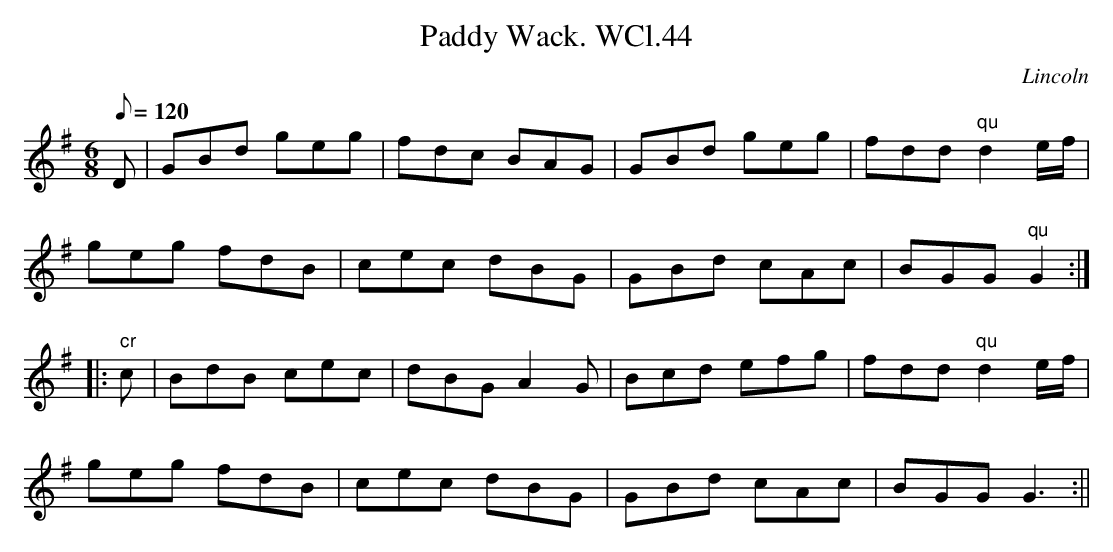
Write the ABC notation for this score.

X:1
T:Paddy Wack. WCl.44
M:6/8
L:1/8
Q:120
O:Lincoln
K:G
D|GBd geg|fdc BAG|GBd geg|fdd"qu"d2 e/f/|!
geg fdB|cec dBG|GBd cAc|BGG"qu"G2::!
"cr"c|BdB cec|dBG A2G|Bcd efg|fdd"qu"d2 e/f/|!
geg fdB|cec dBG|GBd cAc|BGG G3:||
